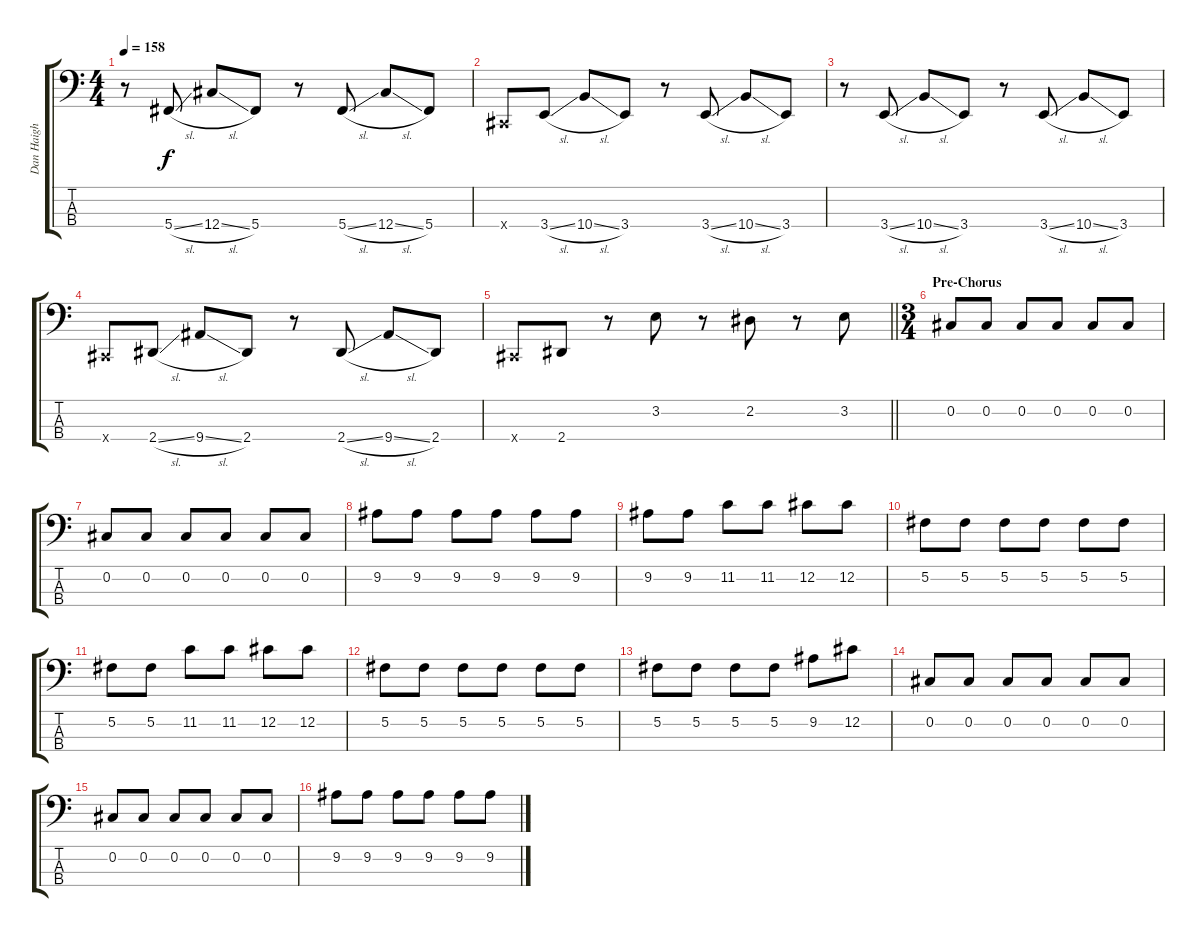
\track ("Dan Haigh" "Dan Haigh") {instrument electricbasspick}
\staff {score tabs}
\tuning (Gb2 Db2 Ab1 Db1) {hide}
\ts (4 4)
\tempo 158
\clef f4
\ks c
r.8{dy f} 5.4{sl}.8 12.4{sl}.8 5.4.8 r.8 5.4{sl}.8 12.4{sl}.8 5.4.8 |
0.4{x}.8 3.4{sl}.8 10.4{sl}.8 3.4.8 r.8 3.4{sl}.8 10.4{sl}.8 3.4.8 |
r.8 3.4{sl}.8 10.4{sl}.8 3.4.8 r.8 3.4{sl}.8 10.4{sl}.8 3.4.8 |
0.4{x}.8 2.4{sl}.8 9.4{sl}.8 2.4.8 r.8 2.4{sl}.8 9.4{sl}.8 2.4.8 |
\barLineRight lightlight
0.4{x}.8 2.4.8 r.8 3.2.8 r.8 2.2.8 r.8 3.2.8 |
\ts (3 4)
\section ("" "Pre-Chorus")
0.2.8{volume 6} 0.2.8 0.2.8 0.2.8 0.2.8 0.2.8 |
0.2.8 0.2.8 0.2.8 0.2.8 0.2.8 0.2.8 |
9.2.8 9.2.8 9.2.8 9.2.8 9.2.8 9.2.8 |
9.2.8 9.2.8 11.2.8 11.2.8 12.2.8 12.2.8 |
5.2.8 5.2.8 5.2.8 5.2.8 5.2.8 5.2.8 |
5.2.8 5.2.8 11.2.8 11.2.8 12.2.8 12.2.8 |
5.2.8 5.2.8 5.2.8 5.2.8 5.2.8 5.2.8 |
5.2.8 5.2.8 5.2.8 5.2.8 9.2.8 12.2.8 |
0.2.8 0.2.8 0.2.8 0.2.8 0.2.8 0.2.8 |
0.2.8 0.2.8 0.2.8 0.2.8 0.2.8 0.2.8 |
9.2.8 9.2.8 9.2.8 9.2.8 9.2.8 9.2.8
